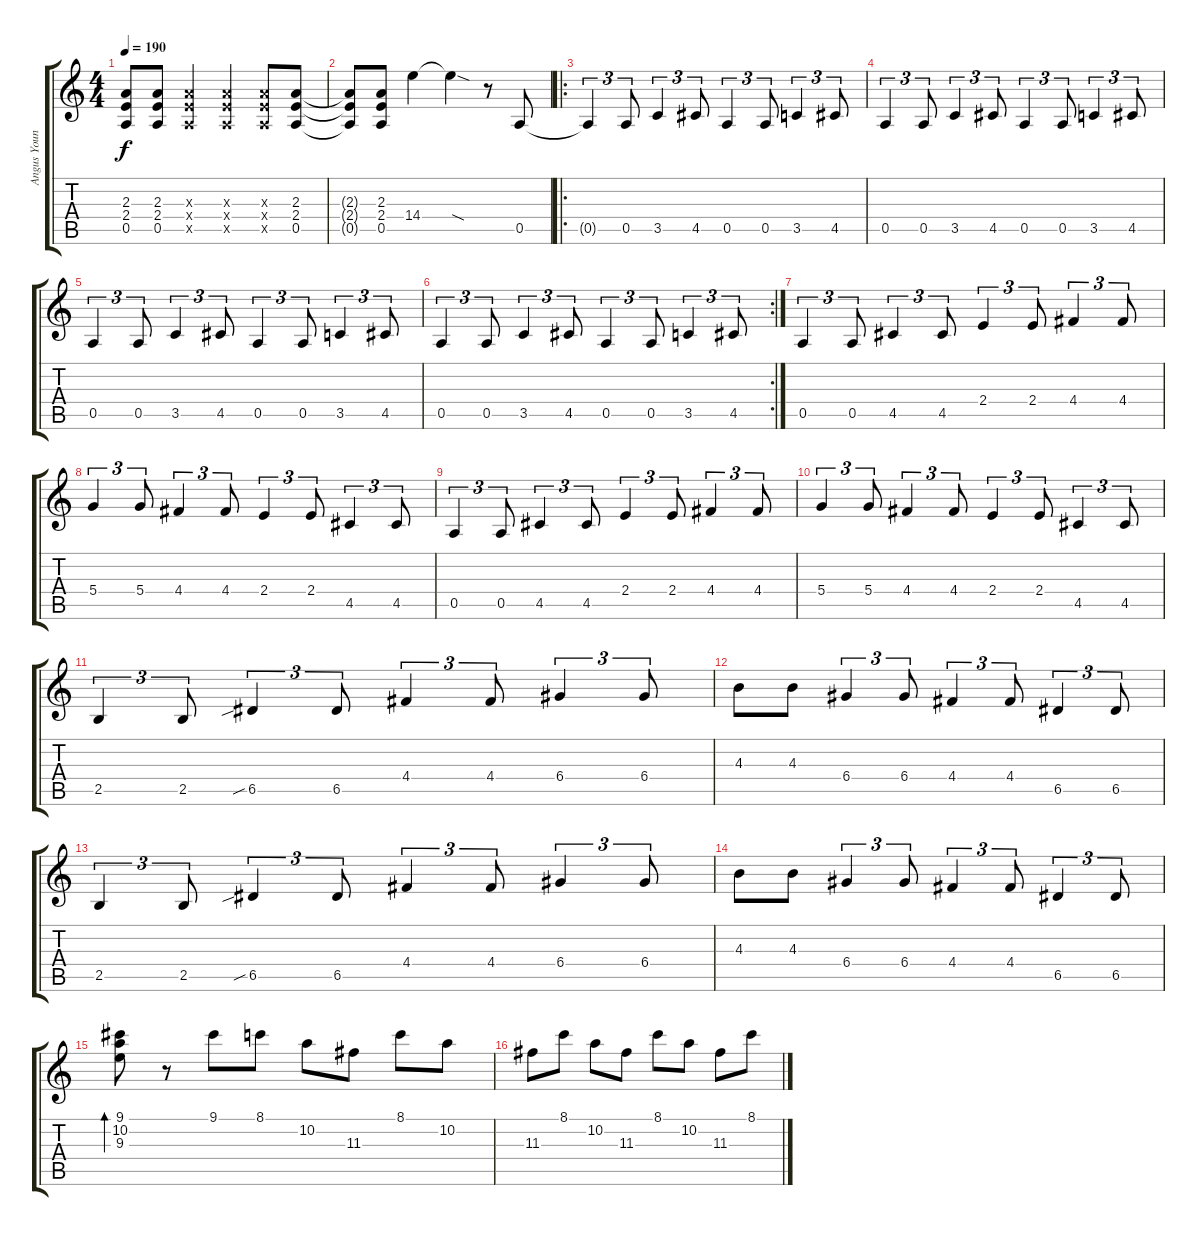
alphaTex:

\track ("Angus Young (Lead Guitar)" "Angus Youn") {instrument overdrivenguitar}
\staff {score tabs}
\tuning (E4 B3 G3 D3 A2 E2) {hide}
\ts (4 4)
\tempo 190
\clef g2
\ks c
(2.3{t} 2.4{t} 0.5{t}).8{dy f} (2.3 2.4 0.5).8 (2.3{x} 2.4{x} 0.5{x}).4 (2.3{x} 2.4{x} 0.5{x}).4 (2.3{x} 2.4{x} 0.5{x}).8 (2.3 2.4 0.5).8 |
(2.3{t} 2.4{t} 0.5{t}).8 (2.3 2.4 0.5).8 14.4.4{volume 14} 14.4{sod t}.4 r.8 0.5.8 |
\ro
0.5{t}.4{tu (3 2)} 0.5.8{tu (3 2)} 3.5.4{tu (3 2)} 4.5.8{tu (3 2)} 0.5.4{tu (3 2)} 0.5.8{tu (3 2)} 3.5.4{tu (3 2)} 4.5.8{tu (3 2)} |
0.5.4{tu (3 2)} 0.5.8{tu (3 2)} 3.5.4{tu (3 2)} 4.5.8{tu (3 2)} 0.5.4{tu (3 2)} 0.5.8{tu (3 2)} 3.5.4{tu (3 2)} 4.5.8{tu (3 2)} |
0.5.4{tu (3 2)} 0.5.8{tu (3 2)} 3.5.4{tu (3 2)} 4.5.8{tu (3 2)} 0.5.4{tu (3 2)} 0.5.8{tu (3 2)} 3.5.4{tu (3 2)} 4.5.8{tu (3 2)} |
\rc 2
0.5.4{tu (3 2)} 0.5.8{tu (3 2)} 3.5.4{tu (3 2)} 4.5.8{tu (3 2)} 0.5.4{tu (3 2)} 0.5.8{tu (3 2)} 3.5.4{tu (3 2)} 4.5.8{tu (3 2)} |
0.5.4{tu (3 2)} 0.5.8{tu (3 2)} 4.5.4{tu (3 2)} 4.5.8{tu (3 2)} 2.4.4{tu (3 2)} 2.4.8{tu (3 2)} 4.4.4{tu (3 2)} 4.4.8{tu (3 2)} |
5.4.4{tu (3 2)} 5.4.8{tu (3 2)} 4.4.4{tu (3 2)} 4.4.8{tu (3 2)} 2.4.4{tu (3 2)} 2.4.8{tu (3 2)} 4.5.4{tu (3 2)} 4.5.8{tu (3 2)} |
0.5.4{tu (3 2)} 0.5.8{tu (3 2)} 4.5.4{tu (3 2)} 4.5.8{tu (3 2)} 2.4.4{tu (3 2)} 2.4.8{tu (3 2)} 4.4.4{tu (3 2)} 4.4.8{tu (3 2)} |
5.4.4{tu (3 2)} 5.4.8{tu (3 2)} 4.4.4{tu (3 2)} 4.4.8{tu (3 2)} 2.4.4{tu (3 2)} 2.4.8{tu (3 2)} 4.5.4{tu (3 2)} 4.5.8{tu (3 2)} |
2.5.4{tu (3 2)} 2.5.8{tu (3 2)} 6.5{sib}.4{tu (3 2)} 6.5.8{tu (3 2)} 4.4.4{tu (3 2)} 4.4.8{tu (3 2)} 6.4.4{tu (3 2)} 6.4.8{tu (3 2)} |
4.3.8 4.3.8 6.4.4{tu (3 2)} 6.4.8{tu (3 2)} 4.4.4{tu (3 2)} 4.4.8{tu (3 2)} 6.5.4{tu (3 2)} 6.5.8{tu (3 2)} |
2.5.4{tu (3 2)} 2.5.8{tu (3 2)} 6.5{sib}.4{tu (3 2)} 6.5.8{tu (3 2)} 4.4.4{tu (3 2)} 4.4.8{tu (3 2)} 6.4.4{tu (3 2)} 6.4.8{tu (3 2)} |
4.3.8 4.3.8 6.4.4{tu (3 2)} 6.4.8{tu (3 2)} 4.4.4{tu (3 2)} 4.4.8{tu (3 2)} 6.5.4{tu (3 2)} 6.5.8{tu (3 2)} |
(9.1 10.2 9.3).8{bd 30} r.8 9.1.8 8.1.8 10.2.8 11.3.8 8.1.8 10.2.8 |
11.3.8 8.1.8 10.2.8 11.3.8 8.1.8 10.2.8 11.3.8 8.1.8
